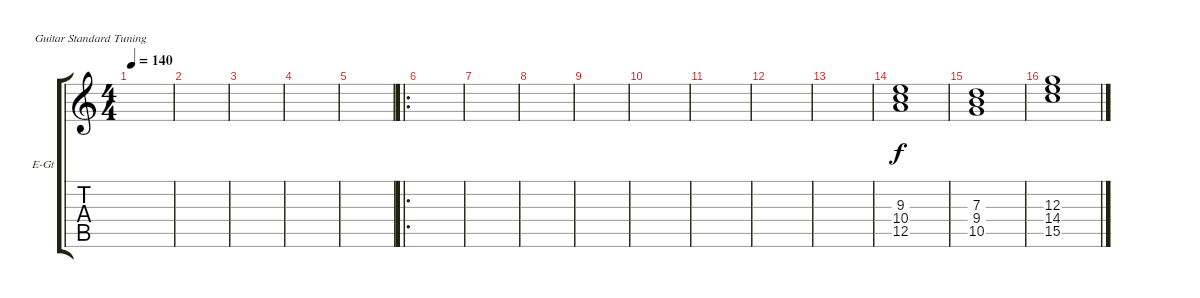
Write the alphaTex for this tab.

\defaultSystemsLayout 4
\bracketExtendMode groupsimilarinstruments
\firstSystemTrackNameOrientation horizontal
\otherSystemsTrackNameOrientation horizontal
\track ("Red" "E-Gt") {instrument electricguitarclean}
\staff {score tabs}
\tuning (E4 B3 G3 D3 A2 E2)
\ts (4 4)
\tempo 140
\clef g2
\scale
0.485477
\ks c
|
\scale
0.257261 |
\scale
0.257261 |
\scale
0.313131 |
\scale
0.313131 |
\ro
\scale
0.373737 |
\scale
0.333333 |
\scale
0.333333 |
\scale
0.333333 |
\scale
0.333333 |
\scale
0.333333 |
\scale
0.333333 |
\scale
0.333333 |
\scale
0.333333 (12.5 10.4 9.3).1 |
\scale
0.333333 (10.5 9.4 7.3).1 |
\scale
0.333333 (15.5 14.4 12.3).1
